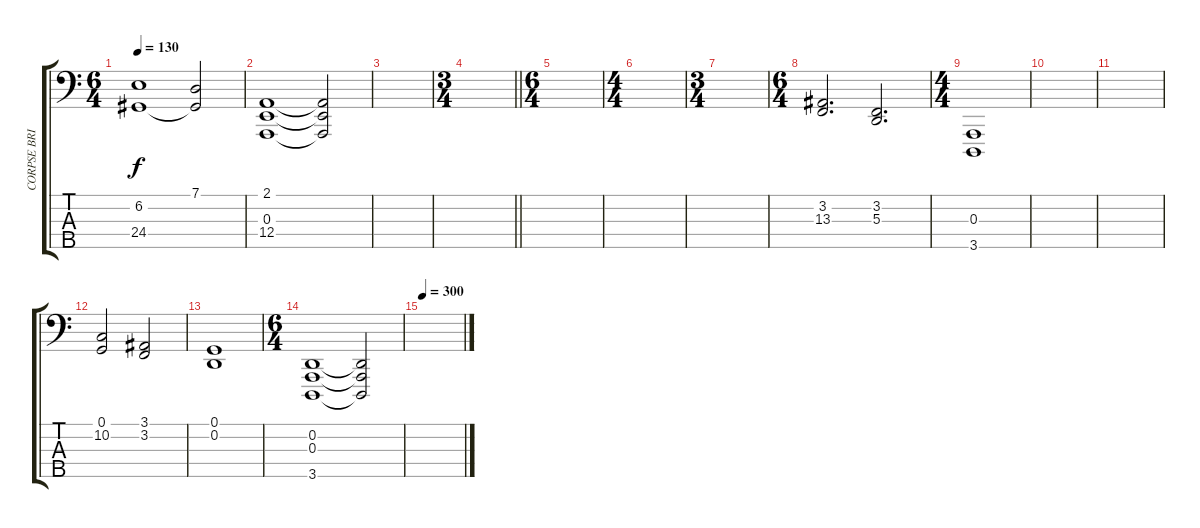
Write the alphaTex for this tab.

\track ("CORPSE BRIDE" "CORPSE BRI") {instrument acousticgrandpiano}
\staff {score tabs}
\tuning (G2 D2 A1 E1 B0) {hide}
\ts (6 4)
\tempo 130
\clef f4
\ks c
(6.2 24.4).1{dy f} (7.1 6.2{t}).2 |
(2.1 0.3 12.4).1 (2.1{t} 0.3{t} 12.4{t}).2 |
|
\ts (3 4)
\barLineRight lightlight
|
\ts (6 4)
|
\ts (4 4)
|
\ts (3 4)
|
\ts (6 4)
(3.2 13.3).2{d} (3.2 5.3).2{d} |
\ts (4 4)
(0.3 3.5).1 |
|
|
(0.1 10.2).2 (3.1 3.2).2 |
(0.1 0.2).1 |
\ts (6 4)
(0.2 0.3 3.5).1 (0.2{t} 0.3{t} 3.5{t}).2 |
\tempo 300
